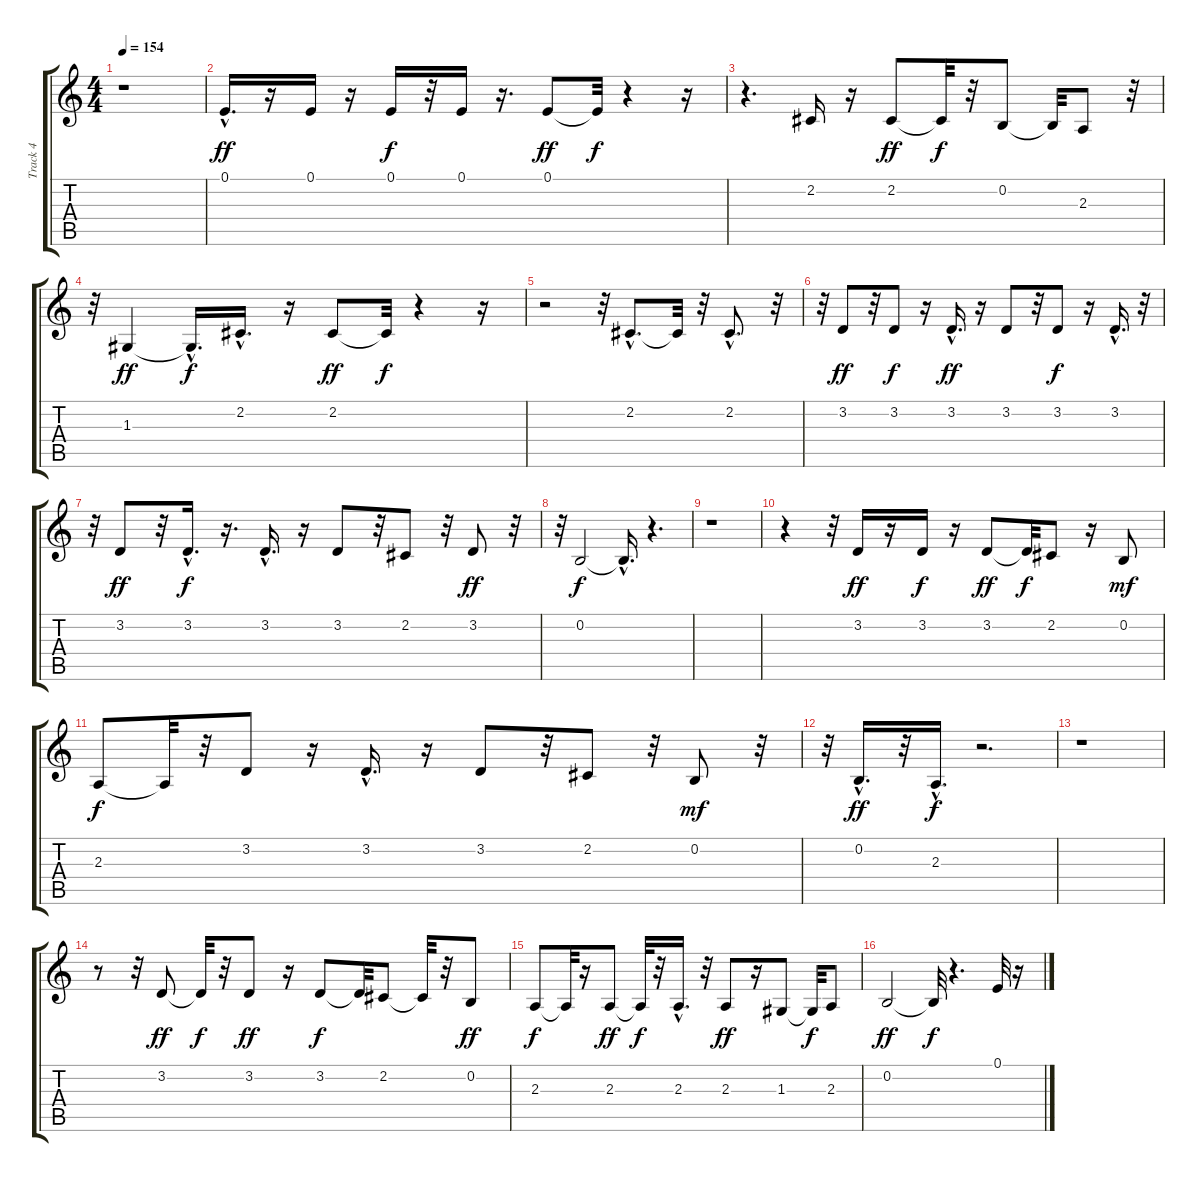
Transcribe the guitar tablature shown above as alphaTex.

\track ("Track 4" "Track 4") {instrument clarinet}
\staff {score tabs}
\tuning (E4 B3 G3 D3 A2 E2) {hide}
\ts (4 4)
\tempo 154
\clef g2
\ks c
r.1{dy ff} |
0.1{hac}.16{d} r.16 0.1.16 r.16 0.1.16{dy f} r.32 0.1.16 r.16{d} 0.1.8{dy ff} 0.1{t}.32{dy f} r.4 r.16 |
r.4{d} 2.2.16 r.16 2.2.8{dy ff} 2.2{t}.32{dy f} r.32 0.2.8 0.2{t}.32 2.3.8 r.32 |
r.32 1.3.4{dy ff} 1.3{hac t}.16{d dy f} 2.2{hac}.16{d} r.16 2.2.8{dy ff} 2.2{t}.32{dy f} r.4 r.16 |
r.2 r.32 2.2{hac}.8{d} 2.2{t}.32 r.32 2.2{hac}.8{d} r.32 |
r.32 3.2.8{dy ff} r.32 3.2.8{dy f} r.16 3.2{hac}.16{d dy ff} r.16 3.2.8 r.32 3.2.8{dy f} r.16 3.2{hac}.16{d} r.32 |
r.32 3.2.8{dy ff} r.32 3.2{hac}.16{d dy f} r.16{d} 3.2{hac}.16{d} r.16 3.2.8 r.32 2.2.8 r.32 3.2.8{dy ff} r.32 |
r.32 0.2.2{dy f} 0.2{hac t}.16{d} r.4{d} |
r.1 |
r.4 r.32 3.2.16{dy ff} r.16 3.2.16{dy f} r.16 3.2.8{dy ff} 3.2{t}.32{dy f} 2.2.8 r.16 0.2.8{dy mf} |
2.3.8{dy f} 2.3{t}.32 r.32 3.2.8 r.16 3.2{hac}.16{d} r.16 3.2.8 r.32 2.2.8 r.32 0.2.8{dy mf} r.32 |
r.32 0.2{hac}.16{d dy ff} r.32 2.3{hac}.16{d dy f} r.2{d} |
r.1 |
r.8 r.32 3.2.8{dy ff} 3.2{t}.32{dy f} r.32 3.2.8{dy ff} r.16 3.2.8{dy f} 3.2{t}.32 2.2.8 2.2{t}.32 r.32 0.2.8{dy ff} |
2.3.8{dy f} 2.3{t}.32 r.16 2.3.8{dy ff} 2.3{t}.32{dy f} r.32 2.3{hac}.16{d} r.32 2.3.8{dy ff} r.16 1.3.8 1.3{t}.32{dy f} 2.3.8 |
0.2.2{dy ff} 0.2{t}.32{dy f} r.4{d} 0.1.32 r.16
